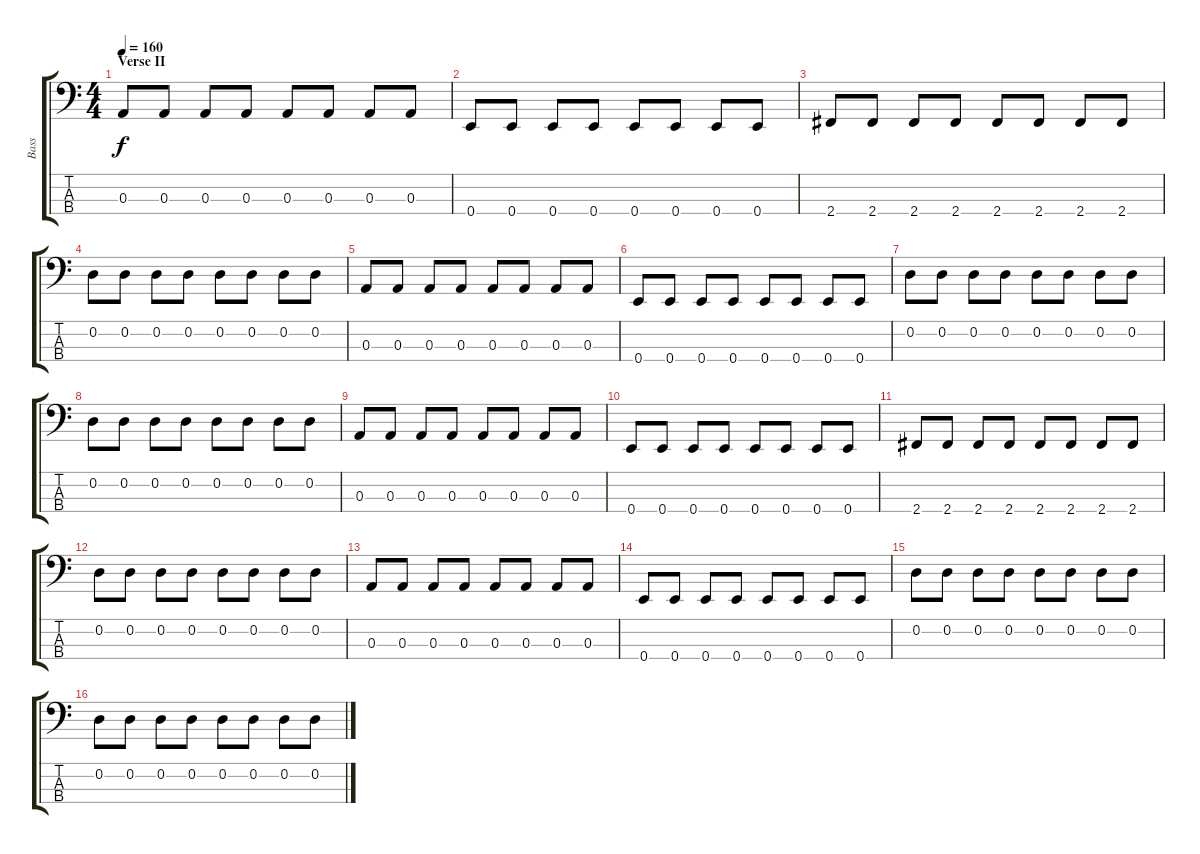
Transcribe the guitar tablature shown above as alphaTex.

\track ("Bass" "Bass") {instrument acousticguitarnylon}
\staff {score tabs}
\tuning (G2 D2 A1 E1) {hide}
\ts (4 4)
\section ("" "Verse II")
\tempo 160
\clef f4
\ks c
0.3.8{dy f} 0.3.8 0.3.8 0.3.8 0.3.8 0.3.8 0.3.8 0.3.8 |
0.4.8 0.4.8 0.4.8 0.4.8 0.4.8 0.4.8 0.4.8 0.4.8 |
2.4.8 2.4.8 2.4.8 2.4.8 2.4.8 2.4.8 2.4.8 2.4.8 |
0.2.8 0.2.8 0.2.8 0.2.8 0.2.8 0.2.8 0.2.8 0.2.8 |
0.3.8 0.3.8 0.3.8 0.3.8 0.3.8 0.3.8 0.3.8 0.3.8 |
0.4.8 0.4.8 0.4.8 0.4.8 0.4.8 0.4.8 0.4.8 0.4.8 |
0.2.8 0.2.8 0.2.8 0.2.8 0.2.8 0.2.8 0.2.8 0.2.8 |
0.2.8 0.2.8 0.2.8 0.2.8 0.2.8 0.2.8 0.2.8 0.2.8 |
0.3.8 0.3.8 0.3.8 0.3.8 0.3.8 0.3.8 0.3.8 0.3.8 |
0.4.8 0.4.8 0.4.8 0.4.8 0.4.8 0.4.8 0.4.8 0.4.8 |
2.4.8 2.4.8 2.4.8 2.4.8 2.4.8 2.4.8 2.4.8 2.4.8 |
0.2.8 0.2.8 0.2.8 0.2.8 0.2.8 0.2.8 0.2.8 0.2.8 |
0.3.8 0.3.8 0.3.8 0.3.8 0.3.8 0.3.8 0.3.8 0.3.8 |
0.4.8 0.4.8 0.4.8 0.4.8 0.4.8 0.4.8 0.4.8 0.4.8 |
0.2.8 0.2.8 0.2.8 0.2.8 0.2.8 0.2.8 0.2.8 0.2.8 |
0.2.8 0.2.8 0.2.8 0.2.8 0.2.8 0.2.8 0.2.8 0.2.8
